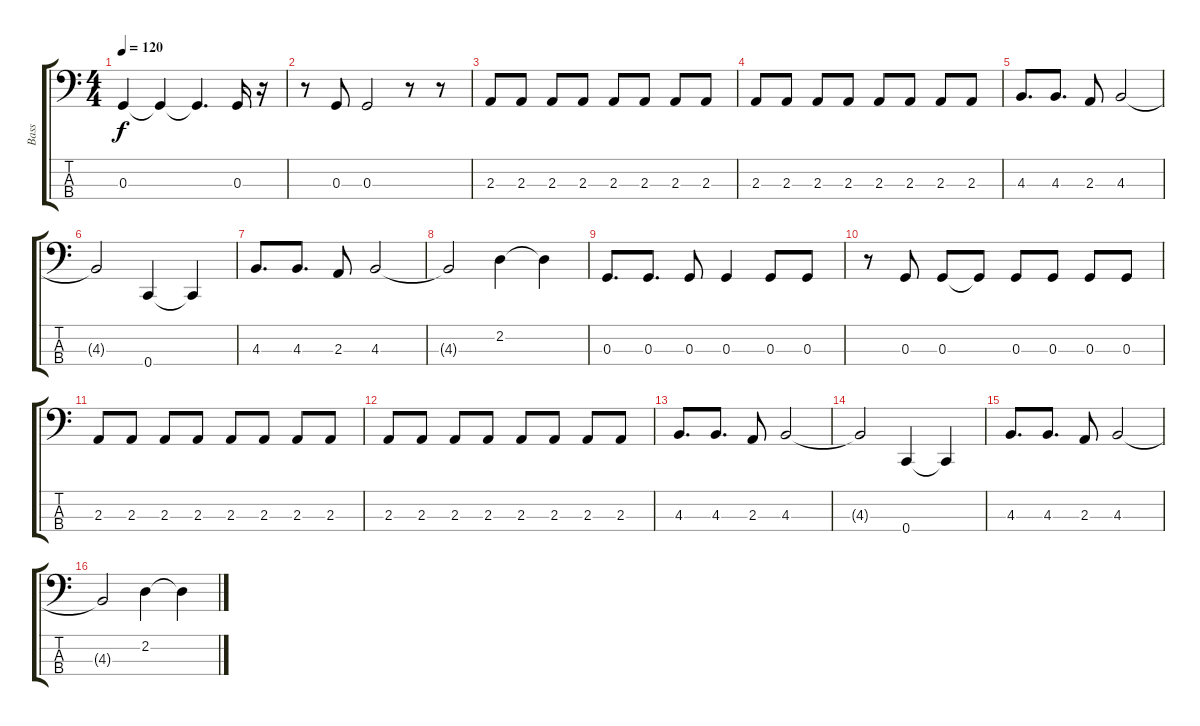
\track ("Bass" "Bass") {instrument electricbasspick}
\staff {score tabs}
\tuning (F2 C2 G1 C1) {hide}
\ts (4 4)
\tempo 120
\clef f4
\ks c
0.3.4{dy f} 0.3{t}.4 0.3{t}.4{d} 0.3.16 r.16 |
r.8 0.3.8 0.3.2 r.8 r.8 |
2.3.8 2.3.8 2.3.8 2.3.8 2.3.8 2.3.8 2.3.8 2.3.8 |
2.3.8 2.3.8 2.3.8 2.3.8 2.3.8 2.3.8 2.3.8 2.3.8 |
4.3.8{d} 4.3.8{d} 2.3.8 4.3.2 |
4.3{t}.2 0.4.4 0.4{t}.4 |
4.3.8{d} 4.3.8{d} 2.3.8 4.3.2 |
4.3{t}.2 2.2.4 2.2{t}.4 |
0.3.8{d} 0.3.8{d} 0.3.8 0.3.4 0.3.8 0.3.8 |
r.8 0.3.8 0.3.8 0.3{t}.8 0.3.8 0.3.8 0.3.8 0.3.8 |
2.3.8 2.3.8 2.3.8 2.3.8 2.3.8 2.3.8 2.3.8 2.3.8 |
2.3.8 2.3.8 2.3.8 2.3.8 2.3.8 2.3.8 2.3.8 2.3.8 |
4.3.8{d} 4.3.8{d} 2.3.8 4.3.2 |
4.3{t}.2 0.4.4 0.4{t}.4 |
4.3.8{d} 4.3.8{d} 2.3.8 4.3.2 |
4.3{t}.2 2.2.4 2.2{t}.4
